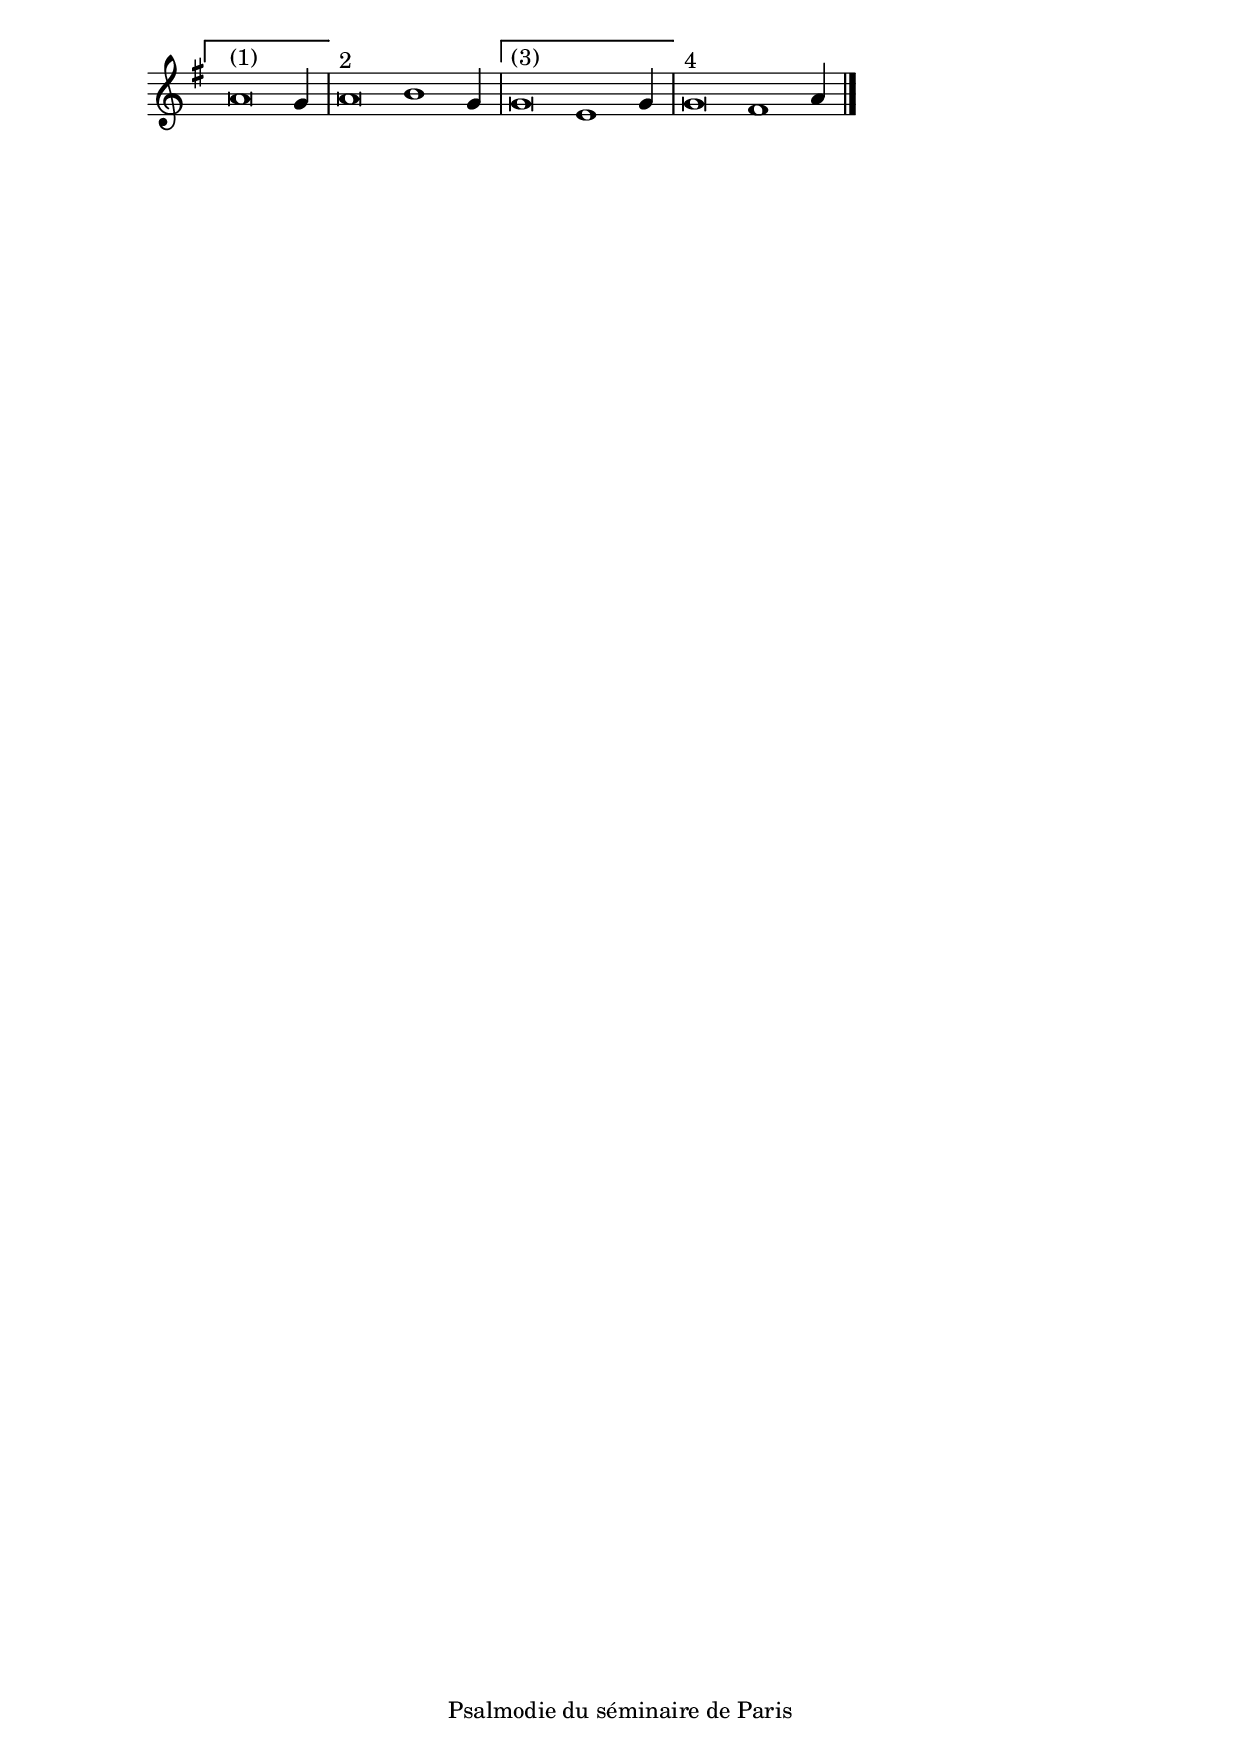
\version "2.20.0"
\language "italiano"

stemOff = \hide Staff.Stem
stemOn  = \undo \stemOff

\header {
  %title = "Psaume 144 II"
  %tagline = ##f
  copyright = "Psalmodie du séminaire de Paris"
}

voltaOption = \markup \text {}

\score {
  \new Staff \with { \remove "Time_signature_engraver" }
  \relative
  {
    \key sol \major
    \cadenzaOn
    \set Score.repeatCommands = #(list(list 'volta voltaOption))
    \stemOff la'\breve^\markup{(1)} \stemOn sol4
    \set Score.repeatCommands = #'((volta #f))
    \bar "|"
    \stemOff la\breve^\markup{2} si1 \stemOn sol4
    \bar "|"
    \set Score.repeatCommands = #(list(list 'volta voltaOption))
    \stemOff sol\breve^\markup{(3)} mi1 \stemOn sol4
    \set Score.repeatCommands = #'((volta #f))
    \bar "|"
    \stemOff sol\breve^\markup{4} fad1 \stemOn la4
    \bar "|."
  }
}